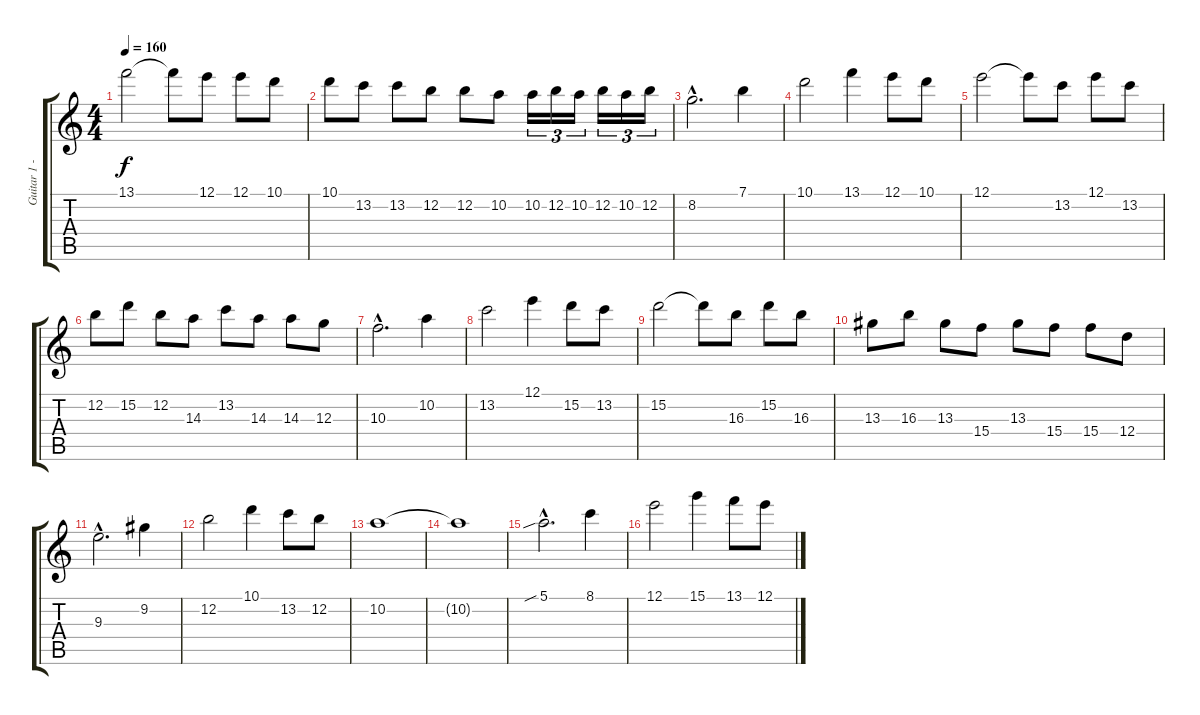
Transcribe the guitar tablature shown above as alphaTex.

\track ("Guitar 1 - BG" "Guitar 1 -") {instrument distortionguitar}
\staff {score tabs}
\tuning (E4 B3 G3 D3 A2 E2) {hide}
\ts (4 4)
\tempo 160
\clef g2
\ks c
13.1.2{dy f} 13.1{t}.8 12.1.8 12.1.8 10.1.8 |
10.1.8 13.2.8 13.2.8 12.2.8 12.2.8 10.2.8 10.2.16{tu (3 2)} 12.2.16{tu (3 2)} 10.2.16{tu (3 2)} 12.2.16{tu (3 2)} 10.2.16{tu (3 2)} 12.2.16{tu (3 2)} |
8.2{hac}.2{d} 7.1.4 |
10.1.2 13.1.4 12.1.8 10.1.8 |
12.1.2 12.1{t}.8 13.2.8 12.1.8 13.2.8 |
12.2.8 15.2.8 12.2.8 14.3.8 13.2.8 14.3.8 14.3.8 12.3.8 |
10.3{hac}.2{d} 10.2.4 |
13.2.2 12.1.4 15.2.8 13.2.8 |
15.2.2 15.2{t}.8 16.3.8 15.2.8 16.3.8 |
13.3.8 16.3.8 13.3.8 15.4.8 13.3.8 15.4.8 15.4.8 12.4.8 |
9.3{hac}.2{d} 9.2.4 |
12.2.2 10.1.4 13.2.8 12.2.8 |
10.2.1 |
10.2{t}.1 |
5.1{sib hac}.2{d} 8.1.4 |
12.1.2 15.1.4 13.1.8 12.1.8
